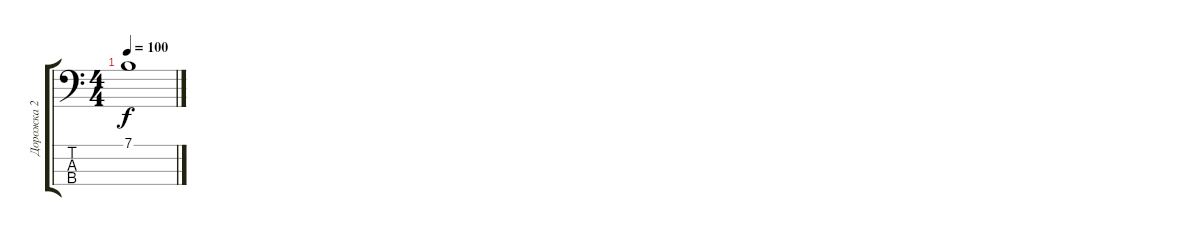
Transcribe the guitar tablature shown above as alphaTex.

\track ("Дорожка 2" "Дорожка 2") {instrument slapbass1}
\staff {score tabs}
\tuning (E2 B1 Gb1 B0) {hide}
\ts (4 4)
\tempo 100
\clef f4
\ks c
7.1.1{dy f}
